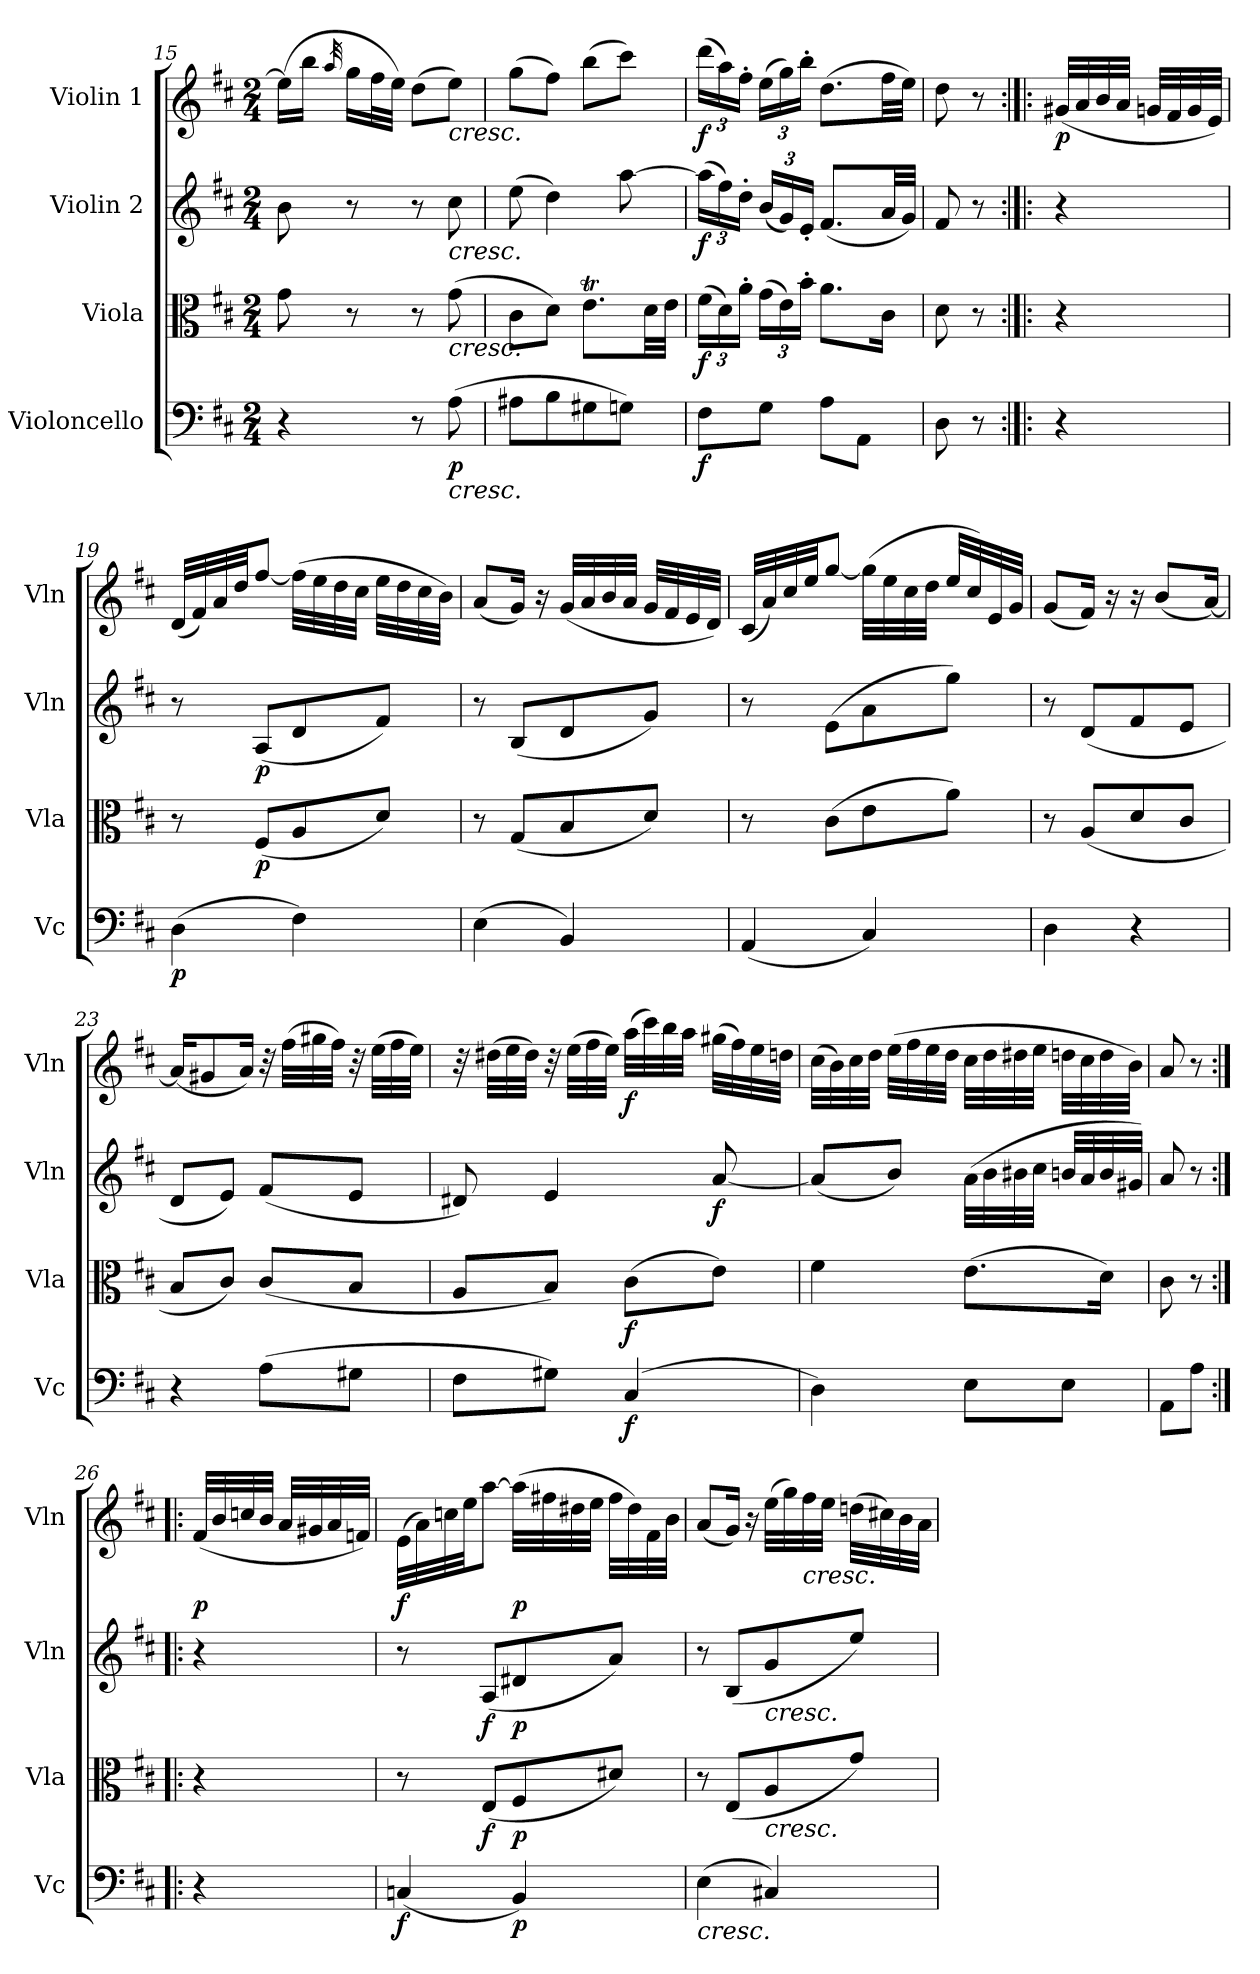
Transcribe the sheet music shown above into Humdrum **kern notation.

**kern	**dynam	**kern	**dynam	**kern	**dynam	**kern	**dynam
*part4	*part4	*part3	*part3	*part2	*part2	*part1	*part1
*staff4	*staff4	*staff3	*staff3	*staff2	*staff2	*staff1	*staff1
*I"Violoncello	*	*I"Viola	*	*I"Violin 2	*	*I"Violin 1	*
*I'Vc	*	*I'Vla	*	*I'Vln	*	*I'Vln	*
*clefF4	*	*clefC3	*	*clefG2	*	*clefG2	*
*k[f#c#]	*	*k[f#c#]	*	*k[f#c#]	*	*k[f#c#]	*
*M2/4	*	*M2/4	*	*M2/4	*	*M2/4	*
=15	=15	=15	=15	=15	=15	=15	=15
4r	.	8g\	.	8b\	.	(>16ee\LL]	.
.	.	.	.	.	.	16bb\JJ	.
.	.	.	.	.	.	32qaa/	.
.	.	8r	.	8r	.	16gg\LL	.
.	.	.	.	.	.	32ff#\L	.
.	.	.	.	.	.	32ee\JJJ)	.
8r	.	8r	.	8r	.	(>8dd\L	.
!	!	!	!	!	!	!LO:TX:b:i:t=cresc.	!
!	!	!	!	!LO:TX:b:i:t=cresc.	!	!	!
!	!	!LO:TX:b:i:t=cresc.	!	!	!	!	!
!LO:TX:b:i:t=cresc.	!	!	!	!	!	!	!
!	!LO:DY:b	!	!	!	!	!	!
(>8A\	p	(>8g\	.	8cc#\	.	8ee\J)	.
=16	=16	=16	=16	=16	=16	=16	=16
8A#X\L	.	8c#\L	.	(>8ee\	.	(>8gg\L	.
8B\	.	8d\J)	.	4dd\)	.	8ff#\J)	.
8G#X\	.	8.eT\L	.	.	.	(>8bb\L	.
8Gn\J)	.	.	.	[8aa\	.	8ccc#\J)	.
.	.	32d\LL	.	.	.	.	.
.	.	32e\JJJ	.	.	.	.	.
=17	=17	=17	=17	=17	=17	=17	=17
*	*	*Xbrackettup	*	*Xbrackettup	*	*Xbrackettup	*
!	!LO:DY:b	!	!LO:DY:b	!	!LO:DY:b	!	!LO:DY:b
8F#\L	f	(>24f#\LL	f	(>24aa\LL]	f	(>24ddd\LL	f
.	.	24d\)	.	24ff#\)	.	24aa\)	.
.	.	24a'\JJ	.	24dd'\JJ	.	24ff#'\JJ	.
8G\J	.	(>24g\LL	.	(<24b/LL	.	(>24ee\LL	.
.	.	24e\)	.	24g/)	.	24gg\)	.
.	.	24b'\JJ	.	24e'/JJ	.	24bb'\JJ	.
8A\L	.	8.a\L	.	(<8.f#/L	.	(>8.dd\L	.
8AA\J	.	.	.	.	.	.	.
.	.	16c#\Jk	.	32a/LL	.	32ff#\LL	.
.	.	.	.	32g/JJJ)	.	32ee\JJJ)	.
=18	=18	=18	=18	=18	=18	=18	=18
8D\	.	8d\	.	8f#/	.	8dd\	.
8r	.	8r	.	8r	.	8r	.
=18X2:|!|:	=18X2:|!|:	=18X2:|!|:	=18X2:|!|:	=18X2:|!|:	=18X2:|!|:	=18X2:|!|:	=18X2:|!|:
!	!	!	!	!	!	!	!LO:DY:b
4r	.	4r	.	4r	.	(<32g#X/LLL	p
.	.	.	.	.	.	32a/	.
.	.	.	.	.	.	32b/	.
.	.	.	.	.	.	32a/JJJ	.
.	.	.	.	.	.	32gn/LLL	.
.	.	.	.	.	.	32f#/	.
.	.	.	.	.	.	32g/	.
.	.	.	.	.	.	32e/JJJ)	.
=19	=19	=19	=19	=19	=19	=19	=19
!	!LO:DY:b	!	!	!	!	!	!
(>4D\	p	8r	.	8r	.	(<32d/LLL	.
.	.	.	.	.	.	32f#/)	.
.	.	.	.	.	.	32a/	.
.	.	.	.	.	.	32dd/JJ	.
!	!	!	!LO:DY:b	!	!LO:DY:b	!	!
.	.	(<8F#/L	p	(<8A/L	p	[8ff#/J	.
4F#\)	.	8A/	.	8d/	.	(>32ff#\LLL]	.
.	.	.	.	.	.	32ee\	.
.	.	.	.	.	.	32dd\	.
.	.	.	.	.	.	32cc#\JJJ	.
.	.	8d/J)	.	8f#/J)	.	32ee\LLL	.
.	.	.	.	.	.	32dd\	.
.	.	.	.	.	.	32cc#\	.
.	.	.	.	.	.	32b\JJJ)	.
!!LO:LB:g=z
=20	=20	=20	=20	=20	=20	=20	=20
(>4E\	.	8r	.	8r	.	(<8a/L	.
.	.	(<8G/L	.	(<8B/L	.	16g/Jk)	.
.	.	.	.	.	.	16r	.
4BB/)	.	8B/	.	8d/	.	(<32g/LLL	.
.	.	.	.	.	.	32a/	.
.	.	.	.	.	.	32b/	.
.	.	.	.	.	.	32a/JJJ	.
.	.	8d/J)	.	8g/J)	.	32g/LLL	.
.	.	.	.	.	.	32f#/	.
.	.	.	.	.	.	32e/	.
.	.	.	.	.	.	32d/JJJ)	.
=21	=21	=21	=21	=21	=21	=21	=21
(<4AA/	.	8r	.	8r	.	(<32c#/LLL	.
.	.	.	.	.	.	32a/)	.
.	.	.	.	.	.	32cc#/	.
.	.	.	.	.	.	32ee/JJ	.
.	.	(>8c#\L	.	(>8e\L	.	[8gg/J	.
4C#/)	.	8e\	.	8a\	.	(>32gg\LLL]	.
.	.	.	.	.	.	32ee\	.
.	.	.	.	.	.	32cc#\	.
.	.	.	.	.	.	32dd\JJJ	.
.	.	8a\J)	.	8gg\J)	.	32ee/LLL	.
.	.	.	.	.	.	32cc#/)	.
.	.	.	.	.	.	32e/	.
.	.	.	.	.	.	32g/JJJ	.
=22	=22	=22	=22	=22	=22	=22	=22
4D\	.	8r	.	8r	.	(<8g/L	.
.	.	(<8A/L	.	(<8d/L	.	16f#/Jk)	.
.	.	.	.	.	.	16r	.
4r	.	8d/	.	8f#/	.	16r	.
.	.	.	.	.	.	(<8b/L	.
.	.	8c#/J	.	8e/J	.	.	.
.	.	.	.	.	.	[16a/Jk)	.
=23	=23	=23	=23	=23	=23	=23	=23
4r	.	8B/L	.	8d/L	.	(<16a/KL]	.
.	.	.	.	.	.	8g#X/	.
.	.	8c#/J)	.	8e/J)	.	.	.
.	.	.	.	.	.	16a/Jk)	.
(>8A\L	.	(<8c#/L	.	(<8f#/L	.	32r	.
.	.	.	.	.	.	(>32ff#\LLL	.
.	.	.	.	.	.	32gg#X\	.
.	.	.	.	.	.	32ff#\JJJ)	.
8G#X\J	.	8B/J	.	8e/J	.	32r	.
.	.	.	.	.	.	(>32ee\LLL	.
.	.	.	.	.	.	32ff#\	.
.	.	.	.	.	.	32ee\JJJ)	.
=24	=24	=24	=24	=24	=24	=24	=24
8F#\L	.	8A/L	.	8d#X/)	.	32r	.
.	.	.	.	.	.	(>32dd#X\LLL	.
.	.	.	.	.	.	32ee\	.
.	.	.	.	.	.	32dd#\JJJ)	.
8G#X\J)	.	8B/J)	.	4e/	.	32r	.
.	.	.	.	.	.	(>32ee\LLL	.
.	.	.	.	.	.	32ff#\	.
.	.	.	.	.	.	32ee\JJJ)	.
!	!LO:DY:b	!	!LO:DY:b	!	!	!	!LO:DY:b
(>4C#/	f	(>8c#\L	f	.	.	(>32aa\LLL	f
.	.	.	.	.	.	32ccc#\)	.
.	.	.	.	.	.	32bb\	.
.	.	.	.	.	.	32aa\JJJ	.
!	!	!	!	!	!LO:DY:b	!	!
.	.	8e\J)	.	[8a/	f	(>32gg#X\LLL	.
.	.	.	.	.	.	32ff#\)	.
.	.	.	.	.	.	32ee\	.
.	.	.	.	.	.	32ddn\JJJ	.
=25	=25	=25	=25	=25	=25	=25	=25
4D\)	.	4f#\	.	(<8a/L]	.	(>32cc#\LLL	.
.	.	.	.	.	.	32b\)	.
.	.	.	.	.	.	32cc#\	.
.	.	.	.	.	.	32dd\JJJ	.
.	.	.	.	8b/J)	.	(>32ee\LLL	.
.	.	.	.	.	.	32ff#\	.
.	.	.	.	.	.	32ee\	.
.	.	.	.	.	.	32dd\JJJ	.
8E\L	.	(>8.e\L	.	(>32a\LLL	.	32cc#\LLL	.
.	.	.	.	32b\	.	32dd\	.
.	.	.	.	32b#X\	.	32dd#X\	.
.	.	.	.	32cc#\JJJ	.	32ee\JJJ	.
8E\J	.	.	.	32bn/LLL	.	32ddn\LLL	.
.	.	.	.	32a/	.	32cc#\	.
.	.	16d\Jk)	.	32b/	.	32dd\	.
.	.	.	.	32g#X/JJJ)	.	32b\JJJ)	.
=26	=26	=26	=26	=26	=26	=26	=26
8AA\L	.	8c#\	.	8a/	.	8a/	.
8A\J	.	8r	.	8r	.	8r	.
!!LO:LB:g=z
=26X3:|!|:	=26X3:|!|:	=26X3:|!|:	=26X3:|!|:	=26X3:|!|:	=26X3:|!|:	=26X3:|!|:	=26X3:|!|:
!	!	!	!	!	!	!	!LO:DY:b
4r	.	4r	.	4r	.	(<32f#/LLL	p
.	.	.	.	.	.	32b/	.
.	.	.	.	.	.	32ccn/	.
.	.	.	.	.	.	32b/JJJ	.
.	.	.	.	.	.	32a/LLL	.
.	.	.	.	.	.	32g#X/	.
.	.	.	.	.	.	32a/	.
.	.	.	.	.	.	32fn/JJJ)	.
=27	=27	=27	=27	=27	=27	=27	=27
!	!LO:DY:b	!	!	!	!	!	!LO:DY:b
(<4Cn/	f	8r	.	8r	.	(>32e\LLL	f
.	.	.	.	.	.	32a\)	.
.	.	.	.	.	.	32ccn\	.
.	.	.	.	.	.	32ee\JJ	.
!	!	!	!LO:DY:b	!	!LO:DY:b	!	!
.	.	(<8E/L	f	(<8A/L	f	[8aa\J	.
!	!LO:DY:b	!	!LO:DY:b	!	!LO:DY:b	!	!LO:DY:b
4BB/)	p	8F#/	p	8d#X/	p	(>32aa\LLL]	p
.	.	.	.	.	.	32ff#X\	.
.	.	.	.	.	.	32dd#X\	.
.	.	.	.	.	.	32ee\JJJ	.
.	.	8d#X/J)	.	8a/J)	.	32ff#\LLL	.
.	.	.	.	.	.	32dd#\)	.
.	.	.	.	.	.	32f#\	.
.	.	.	.	.	.	32b\JJJ	.
=28	=28	=28	=28	=28	=28	=28	=28
!LO:TX:b:i:t=cresc.	!	!	!	!	!	!	!
(>4E\	.	8r	.	8r	.	(<8a/L	.
.	.	(<8E/L	.	(<8B/L	.	16g/Jk)	.
.	.	.	.	.	.	16r	.
!	!	!	!	!LO:TX:b:i:t=cresc.	!	!	!
!	!	!LO:TX:b:i:t=cresc.	!	!	!	!	!
4C#X/)	.	8A/	.	8g/	.	(>32ee\LLL	.
.	.	.	.	.	.	32gg\)	.
!	!	!	!	!	!	!LO:TX:b:i:t=cresc.	!
.	.	.	.	.	.	32ff#\	.
.	.	.	.	.	.	32ee\JJJ	.
.	.	8g/J)	.	8ee/J)	.	(>32ddn\LLL	.
.	.	.	.	.	.	32cc#X\)	.
.	.	.	.	.	.	32b\	.
.	.	.	.	.	.	32a\JJJ	.
=	=	=	=	=	=	=	=
*-	*-	*-	*-	*-	*-	*-	*-
